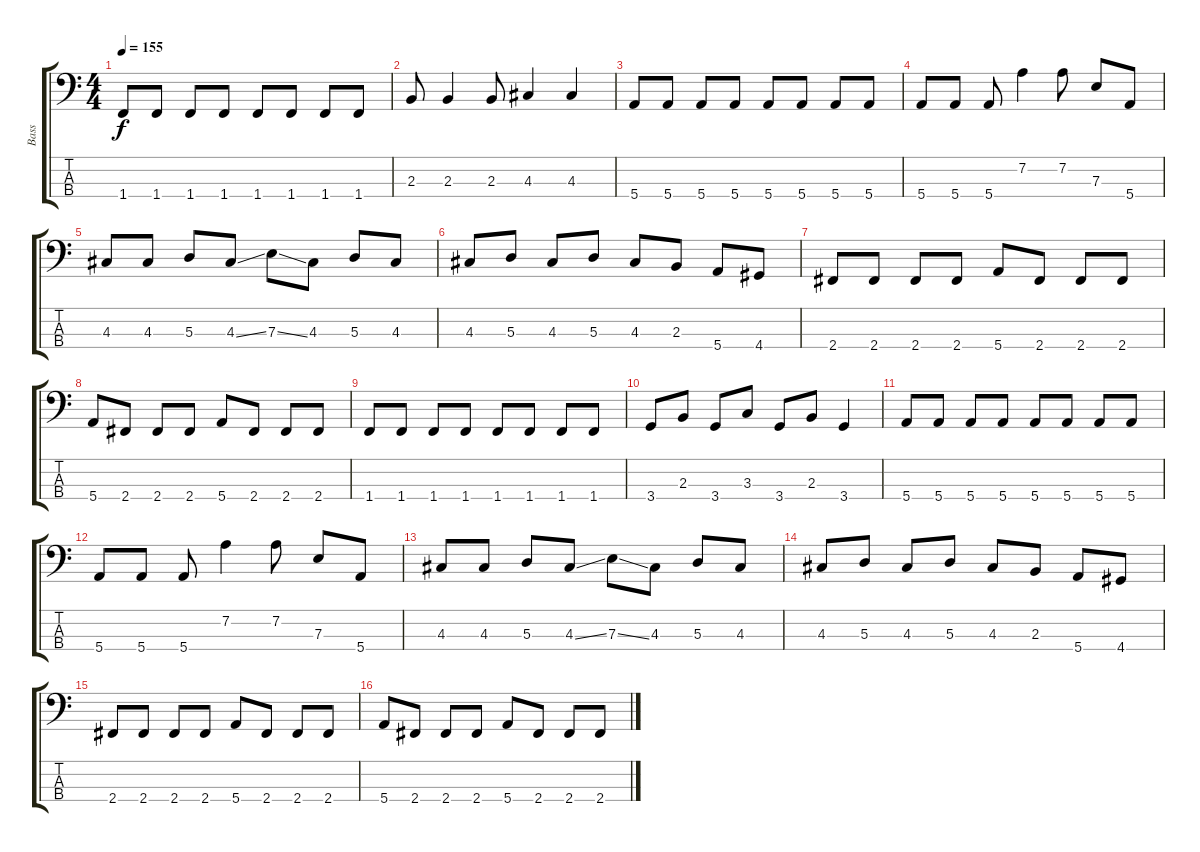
\track ("Bass" "Bass") {instrument electricbasspick}
\staff {score tabs}
\tuning (G2 D2 A1 E1) {hide}
\ts (4 4)
\tempo 155
\clef f4
\ks c
1.4.8{dy f} 1.4.8 1.4.8 1.4.8 1.4.8 1.4.8 1.4.8 1.4.8 |
2.3.8 2.3.4 2.3.8 4.3.4 4.3.4 |
5.4.8 5.4.8 5.4.8 5.4.8 5.4.8 5.4.8 5.4.8 5.4.8 |
5.4.8 5.4.8 5.4.8 7.2.4 7.2.8 7.3.8 5.4.8 |
4.3.8 4.3.8 5.3.8 4.3{ss}.8 7.3{ss}.8 4.3.8 5.3.8 4.3.8 |
4.3.8 5.3.8 4.3.8 5.3.8 4.3.8 2.3.8 5.4.8 4.4.8 |
2.4.8 2.4.8 2.4.8 2.4.8 5.4.8 2.4.8 2.4.8 2.4.8 |
5.4.8 2.4.8 2.4.8 2.4.8 5.4.8 2.4.8 2.4.8 2.4.8 |
1.4.8 1.4.8 1.4.8 1.4.8 1.4.8 1.4.8 1.4.8 1.4.8 |
3.4.8 2.3.8 3.4.8 3.3.8 3.4.8 2.3.8 3.4.4 |
5.4.8 5.4.8 5.4.8 5.4.8 5.4.8 5.4.8 5.4.8 5.4.8 |
5.4.8 5.4.8 5.4.8 7.2.4 7.2.8 7.3.8 5.4.8 |
4.3.8 4.3.8 5.3.8 4.3{ss}.8 7.3{ss}.8 4.3.8 5.3.8 4.3.8 |
4.3.8 5.3.8 4.3.8 5.3.8 4.3.8 2.3.8 5.4.8 4.4.8 |
2.4.8 2.4.8 2.4.8 2.4.8 5.4.8 2.4.8 2.4.8 2.4.8 |
5.4.8 2.4.8 2.4.8 2.4.8 5.4.8 2.4.8 2.4.8 2.4.8
